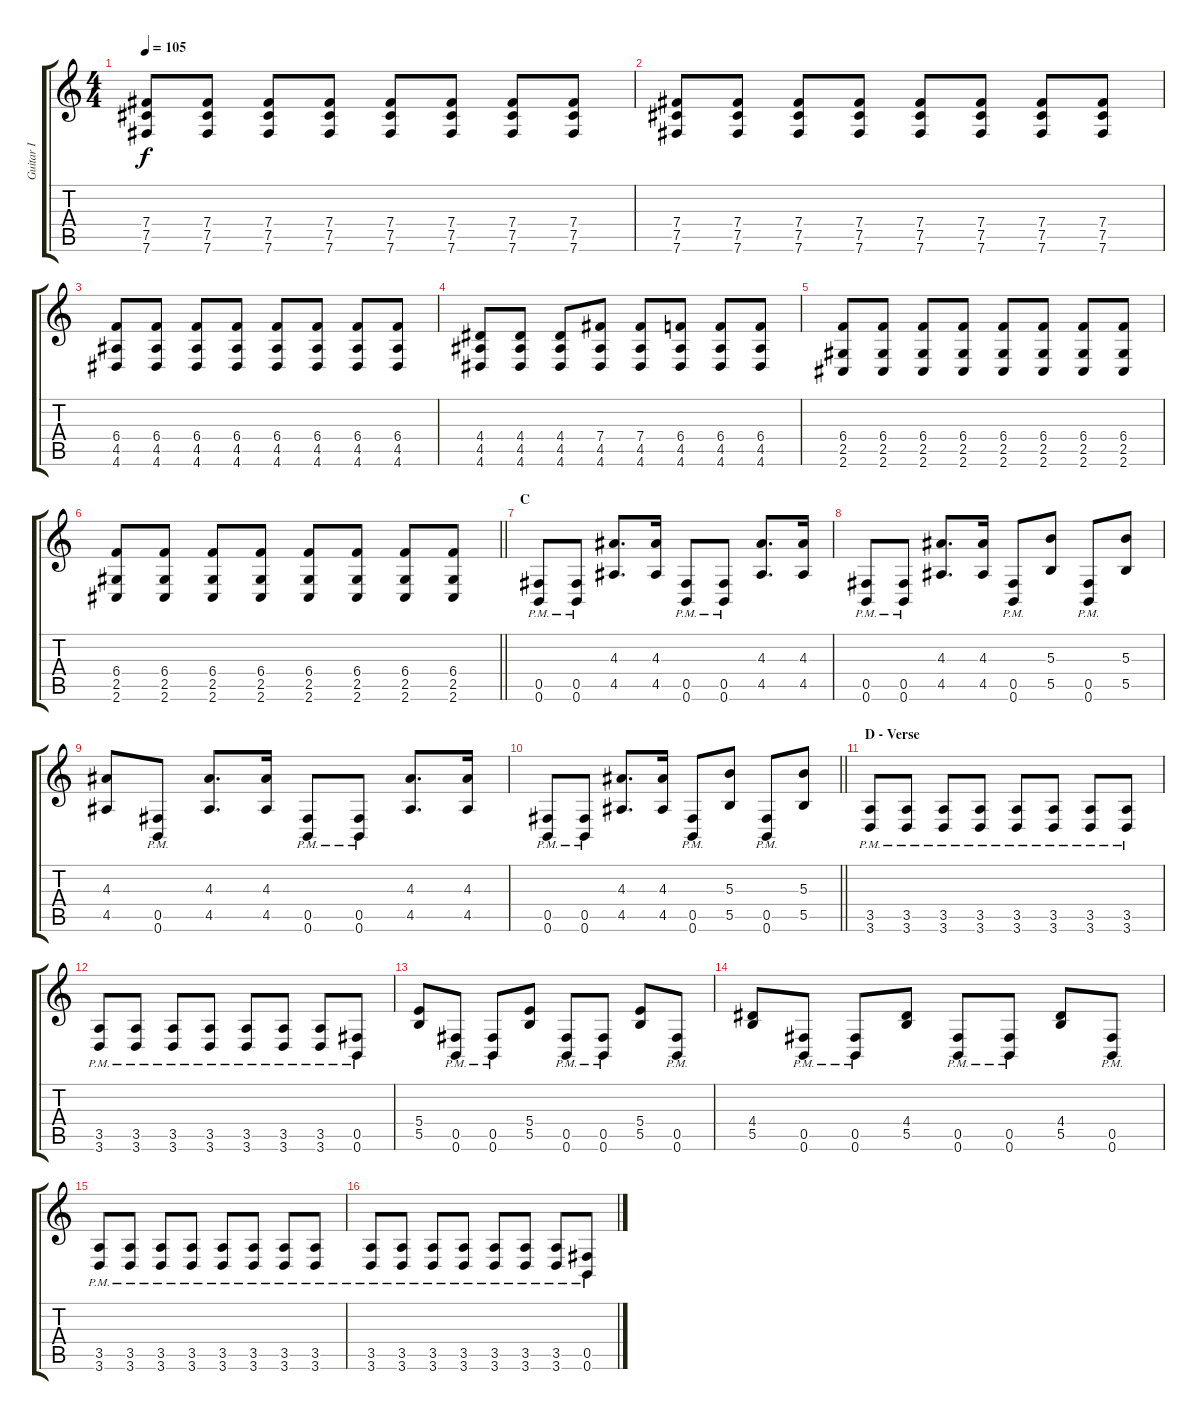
\track ("Guitar I" "Guitar I") {instrument distortionguitar}
\staff {score tabs}
\tuning (Eb4 B3 Gb3 B2 Gb2 B1) {hide}
\ts (4 4)
\tempo 105
\clef g2
\ks c
(7.4 7.5 7.6).8{dy f} (7.4 7.5 7.6).8 (7.4 7.5 7.6).8 (7.4 7.5 7.6).8 (7.4 7.5 7.6).8 (7.4 7.5 7.6).8 (7.4 7.5 7.6).8 (7.4 7.5 7.6).8 |
(7.4 7.5 7.6).8 (7.4 7.5 7.6).8 (7.4 7.5 7.6).8 (7.4 7.5 7.6).8 (7.4 7.5 7.6).8 (7.4 7.5 7.6).8 (7.4 7.5 7.6).8 (7.4 7.5 7.6).8 |
(6.4 4.5 4.6).8 (6.4 4.5 4.6).8 (6.4 4.5 4.6).8 (6.4 4.5 4.6).8 (6.4 4.5 4.6).8 (6.4 4.5 4.6).8 (6.4 4.5 4.6).8 (6.4 4.5 4.6).8 |
(4.4 4.5 4.6).8 (4.4 4.5 4.6).8 (4.4 4.5 4.6).8 (7.4 4.5 4.6).8 (7.4 4.5 4.6).8 (6.4 4.5 4.6).8 (6.4 4.5 4.6).8 (6.4 4.5 4.6).8 |
(6.4 2.5 2.6).8 (6.4 2.5 2.6).8 (6.4 2.5 2.6).8 (6.4 2.5 2.6).8 (6.4 2.5 2.6).8 (6.4 2.5 2.6).8 (6.4 2.5 2.6).8 (6.4 2.5 2.6).8 |
\barLineRight lightlight
(6.4 2.5 2.6).8 (6.4 2.5 2.6).8 (6.4 2.5 2.6).8 (6.4 2.5 2.6).8 (6.4 2.5 2.6).8 (6.4 2.5 2.6).8 (6.4 2.5 2.6).8 (6.4 2.5 2.6).8 |
\section ("" "C")
(0.5{pm} 0.6{pm}).8 (0.5{pm} 0.6{pm}).8 (4.3 4.5).8{d} (4.3 4.5).16 (0.5{pm} 0.6{pm}).8 (0.5{pm} 0.6{pm}).8 (4.3 4.5).8{d} (4.3 4.5).16 |
(0.5{pm} 0.6{pm}).8 (0.5{pm} 0.6{pm}).8 (4.3 4.5).8{d} (4.3 4.5).16 (0.5{pm} 0.6{pm}).8 (5.3 5.5).8 (0.5{pm} 0.6{pm}).8 (5.3 5.5).8 |
(4.3 4.5).8 (0.5{pm} 0.6{pm}).8 (4.3 4.5).8{d} (4.3 4.5).16 (0.5{pm} 0.6{pm}).8 (0.5{pm} 0.6{pm}).8 (4.3 4.5).8{d} (4.3 4.5).16 |
\barLineRight lightlight
(0.5{pm} 0.6{pm}).8 (0.5{pm} 0.6{pm}).8 (4.3 4.5).8{d} (4.3 4.5).16 (0.5{pm} 0.6{pm}).8 (5.3 5.5).8 (0.5{pm} 0.6{pm}).8 (5.3 5.5).8 |
\section ("" "D - Verse")
(3.5{pm} 3.6{pm}).8 (3.5{pm} 3.6{pm}).8 (3.5{pm} 3.6{pm}).8 (3.5{pm} 3.6{pm}).8 (3.5{pm} 3.6{pm}).8 (3.5{pm} 3.6{pm}).8 (3.5{pm} 3.6{pm}).8 (3.5{pm} 3.6{pm}).8 |
(3.5{pm} 3.6{pm}).8 (3.5{pm} 3.6{pm}).8 (3.5{pm} 3.6{pm}).8 (3.5{pm} 3.6{pm}).8 (3.5{pm} 3.6{pm}).8 (3.5{pm} 3.6{pm}).8 (3.5{pm} 3.6{pm}).8 (0.5{pm} 0.6{pm}).8 |
(5.4 5.5).8 (0.5{pm} 0.6{pm}).8 (0.5{pm} 0.6{pm}).8 (5.4 5.5).8 (0.5{pm} 0.6{pm}).8 (0.5{pm} 0.6{pm}).8 (5.4 5.5).8 (0.5{pm} 0.6{pm}).8 |
(4.4 5.5).8 (0.5{pm} 0.6{pm}).8 (0.5{pm} 0.6{pm}).8 (4.4 5.5).8 (0.5{pm} 0.6{pm}).8 (0.5{pm} 0.6{pm}).8 (4.4 5.5).8 (0.5{pm} 0.6{pm}).8 |
(3.5{pm} 3.6{pm}).8 (3.5{pm} 3.6{pm}).8 (3.5{pm} 3.6{pm}).8 (3.5{pm} 3.6{pm}).8 (3.5{pm} 3.6{pm}).8 (3.5{pm} 3.6{pm}).8 (3.5{pm} 3.6{pm}).8 (3.5{pm} 3.6{pm}).8 |
(3.5{pm} 3.6{pm}).8 (3.5{pm} 3.6{pm}).8 (3.5{pm} 3.6{pm}).8 (3.5{pm} 3.6{pm}).8 (3.5{pm} 3.6{pm}).8 (3.5{pm} 3.6{pm}).8 (3.5{pm} 3.6{pm}).8 (0.5{pm} 0.6{pm}).8
